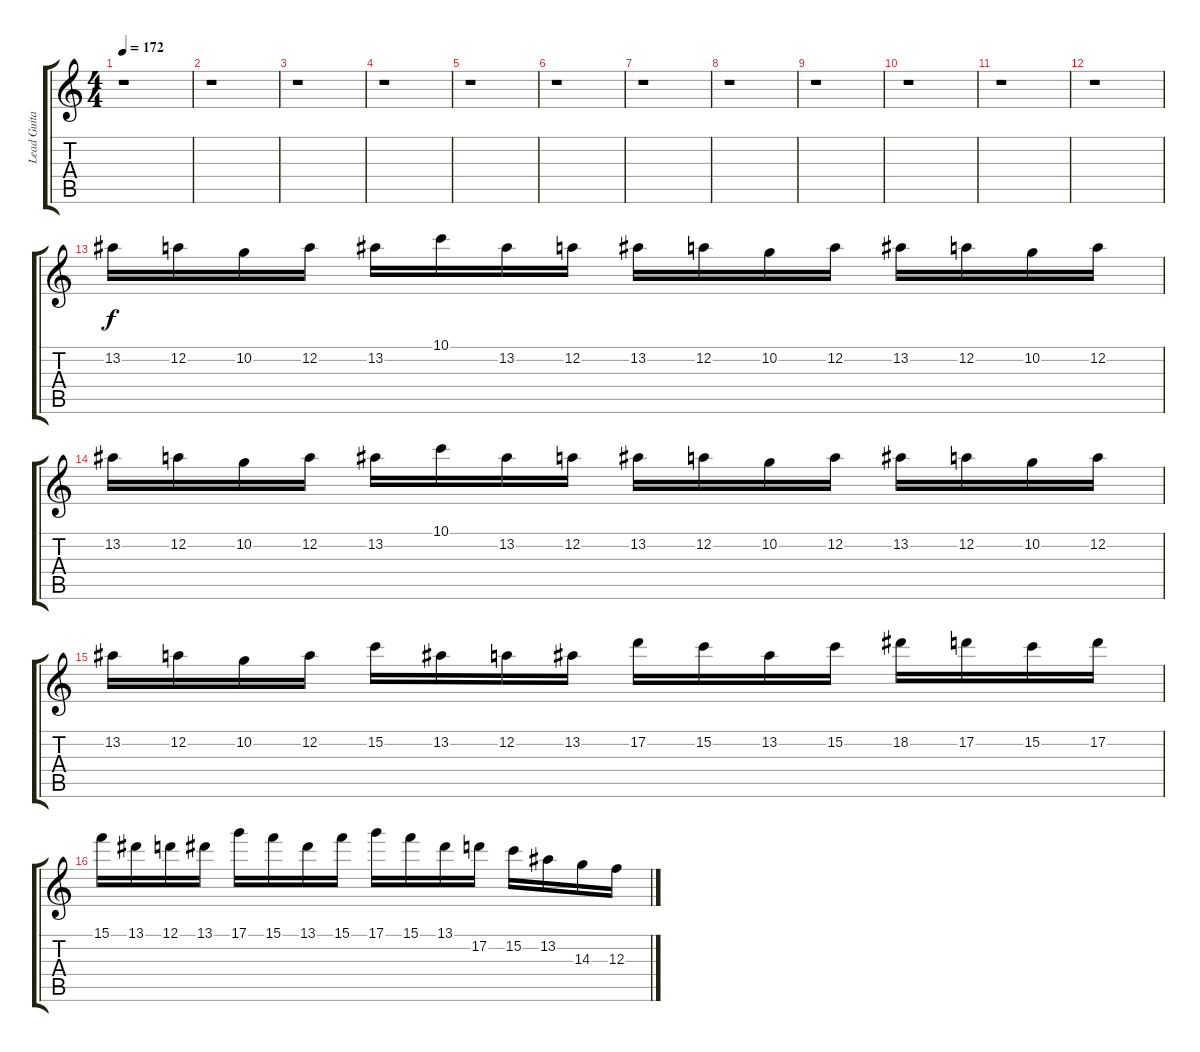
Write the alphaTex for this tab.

\track ("Lead Guitar " "Lead Guita") {instrument distortionguitar}
\staff {score tabs}
\tuning (D4 A3 F3 C3 G2 C2) {hide}
\ts (4 4)
\tempo 172
\clef g2
\ks c
r.1{dy f} |
r.1 |
r.1 |
r.1 |
r.1 |
r.1 |
r.1 |
r.1 |
r.1 |
r.1 |
r.1 |
r.1 |
13.2.16 12.2.16 10.2.16 12.2.16 13.2.16 10.1.16 13.2.16 12.2.16 13.2.16 12.2.16 10.2.16 12.2.16 13.2.16 12.2.16 10.2.16 12.2.16 |
13.2.16 12.2.16 10.2.16 12.2.16 13.2.16 10.1.16 13.2.16 12.2.16 13.2.16 12.2.16 10.2.16 12.2.16 13.2.16 12.2.16 10.2.16 12.2.16 |
13.2.16 12.2.16 10.2.16 12.2.16 15.2.16 13.2.16 12.2.16 13.2.16 17.2.16 15.2.16 13.2.16 15.2.16 18.2.16 17.2.16 15.2.16 17.2.16 |
15.1.16 13.1.16 12.1.16 13.1.16 17.1.16 15.1.16 13.1.16 15.1.16 17.1.16 15.1.16 13.1.16 17.2.16 15.2.16 13.2.16 14.3.16 12.3.16
